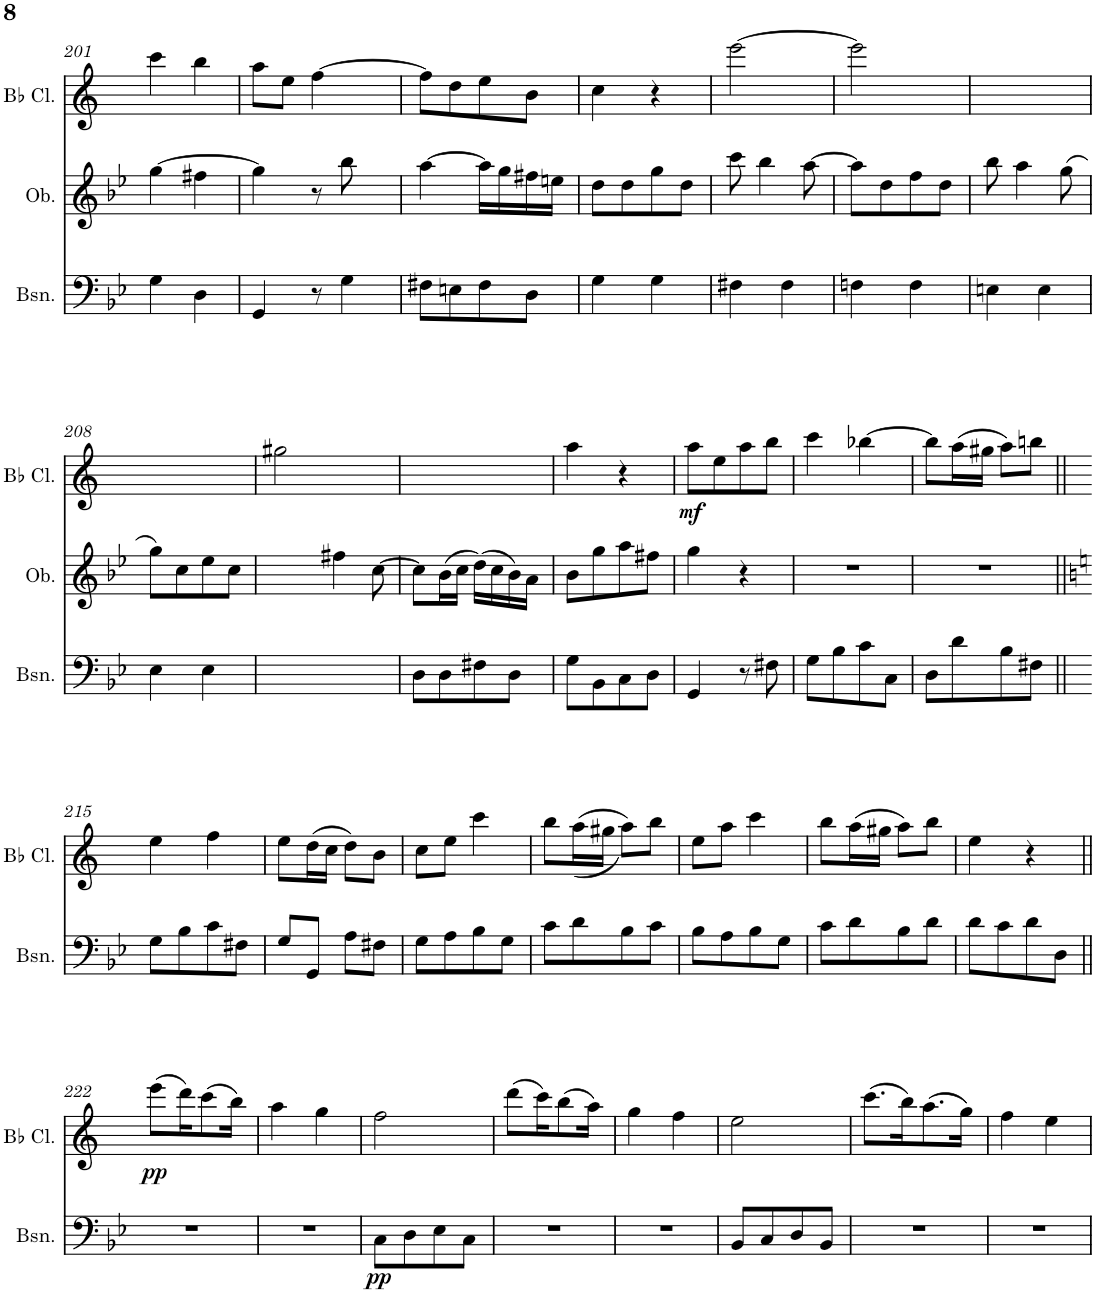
**kern	**dynam	**kern	**kern	**dynam
*part3	*part3	*part2	*part1	*part1
*staff3	*staff3	*staff2	*staff1	*staff1
*I"Bassoon	*	*I"Oboe	*I"Bb Clarinet	*
*I'Bsn.	*	*I'Ob.	*I'Bb Cl.	*
!!LO:PB:g=z
*clefF4	*	*clefG2	*clefG2	*
*	*	*	*Trd1c2	*
*k[b-e-]	*	*k[b-e-]	*k[]	*
*M2/4	*	*M2/4	*M2/4	*
=201	=201	=201	=201	=201
4G\	.	[>4gg\	4ccc\	.
4D\	.	4ff#X\	4bb\	.
=202	=202	=202	=202	=202
4GG/	.	4gg\]	8aa\L	.
.	.	.	8ee\J	.
8r	.	8r	[>4ff\	.
[8G\	.	8bb-\	.	.
8ryy	.	8ryy	8ryy	.
=203	=203	=203	=203	=203
8F#X\L	.	[>4aa\	8ff\L]	.
8G\]	.	.	8dd\	.
8En\	.	16aa\LL]	8ee\	.
.	.	16gg\	.	.
8F#\	.	16ff#X\	8b\J	.
.	.	16een\JJ	.	.
8D\J	.	8ryy	8ryy	.
=204	=204	=204	=204	=204
4G\	.	8dd\L	4cc\	.
.	.	8dd\	.	.
4G\	.	8gg\	4r	.
.	.	8dd\J	.	.
=205	=205	=205	=205	=205
4F#X\	.	8ccc\	[>2eee\	.
.	.	4bb-\	.	.
4F#\	.	.	.	.
.	.	[>8aa\	.	.
=206	=206	=206	=206	=206
4Fn\	.	8aa\L]	2eee\]	.
.	.	8dd\	.	.
4F\	.	8ff\	.	.
.	.	8dd\J	.	.
=207	=207	=207	=207	=207
4En\	.	8bb-\	2ryy	.
.	.	4aa\	.	.
4E\	.	.	.	.
.	.	(>8gg\	.	.
!!LO:LB:g=z
=208	=208	=208	=208	=208
4E-\	.	8gg\L)	2ryy	.
.	.	8cc\	.	.
4E-\	.	8ee-\	.	.
.	.	8cc\J	.	.
=209	=209	=209	=209	=209
2ryy	.	2ryy	2gg#X\	.
4.ryy	.	4ff#X\	4.ryy	.
.	.	[>8cc\	.	.
=210	=210	=210	=210	=210
8D\L	.	8cc\L]	2ryy	.
8D\	.	(>16b-\L	.	.
.	.	16cc\JJ	.	.
8F#X\	.	(>16dd\LL)	.	.
.	.	16cc\	.	.
8D\J	.	16b-\)	.	.
.	.	16a\JJ	.	.
=211	=211	=211	=211	=211
8G\L	.	8b-\L	4aa\	.
8BB-\	.	8gg\	.	.
8C\	.	8aa\	4r	.
8D\J	.	8ff#X\J	.	.
=212	=212	=212	=212	=212
!	!	!	!	!LO:DY:b
4GG/	.	4gg\	8aa\L	mf
.	.	.	8ee\	.
8r	.	4r	8aa\	.
8F#X\	.	.	8bb\J	.
=213	=213	=213	=213	=213
8G\L	.	2r	4ccc\	.
8B-\	.	.	.	.
8c\	.	.	[>4bb-X\	.
8C\J	.	.	.	.
=214	=214	=214	=214	=214
8D\L	.	2r	8bb-\L]	.
8d\	.	.	(>16aa\L	.
.	.	.	16gg#X\JJ	.
8B-\	.	.	8aa\L)	.
8F#X\J	.	.	8bbn\J	.
!!LO:LB:g=z
=215||	=215||	=215||	=215||	=215||
*	*	*k[]	*	*
8G\L	.	2r	4ee\	.
8B-\	.	.	.	.
8c\	.	.	4ff\	.
8F#X\J	.	.	.	.
=216	=216	=216	=216	=216
8G/L	.	2r	8ee\L	.
8GG/J	.	.	(>16dd\L	.
.	.	.	16cc\JJ	.
8A\L	.	.	8dd\L)	.
8F#X\J	.	.	8b\J	.
=217	=217	=217	=217	=217
8G\L	.	2r	8cc\L	.
8A\	.	.	8ee\J	.
8B-\	.	.	4ccc\	.
8G\J	.	.	.	.
=218	=218	=218	=218	=218
8c\L	.	2r	8bb\L	.
8d\	.	.	(>(<16aa\L	.
.	.	.	16gg#X\JJ	.
8B-\	.	.	8aa\L))	.
8c\J	.	.	8bb\J	.
=219	=219	=219	=219	=219
8B-\L	.	2r	8ee\L	.
8A\	.	.	8aa\J	.
8B-\	.	.	4ccc\	.
8G\J	.	.	.	.
=220	=220	=220	=220	=220
8c\L	.	2r	8bb\L	.
8d\	.	.	(>16aa\L	.
.	.	.	16gg#X\JJ	.
8B-\	.	.	8aa\L)	.
8d\J	.	.	8bb\J	.
=221	=221	=221	=221	=221
8d\L	.	2r	4ee\	.
8c\	.	.	.	.
8d\	.	.	4r	.
8D\J	.	.	.	.
!!LO:LB:g=z
=222||	=222||	=222||	=222||	=222||
*	*	*k[b-]	*	*
!	!	!	!	!LO:DY:b
2r	.	2r	(>8eee\L	pp
.	.	.	16ddd\K)	.
.	.	.	(>8ccc\	.
.	.	.	16bb\Jk)	.
.	.	.	8ryy	.
=223	=223	=223	=223	=223
2r	.	2r	4aa\	.
.	.	.	4gg\	.
=224	=224	=224	=224	=224
!	!LO:DY:b	!	!	!
8C\L	pp	2r	2ff\	.
8D\	.	.	.	.
8E-\	.	.	.	.
8C\J	.	.	.	.
=225	=225	=225	=225	=225
2r	.	2r	(>8ddd\L	.
.	.	.	16ccc\K)	.
.	.	.	(>8bb\	.
.	.	.	16aa\Jk)	.
.	.	.	8ryy	.
=226	=226	=226	=226	=226
2r	.	2r	4gg\	.
.	.	.	4ff\	.
=227	=227	=227	=227	=227
8BB-/L	.	2r	2ee\	.
8C/	.	.	.	.
8D/	.	.	.	.
8BB-/J	.	.	.	.
=228	=228	=228	=228	=228
2r	.	2r	(>8.ccc\L	.
.	.	.	16bb\K)	.
.	.	.	(>8.aa\	.
.	.	.	16gg\Jk)	.
=229	=229	=229	=229	=229
2r	.	2r	4ff\	.
.	.	.	4ee\	.
=	=	=	=	=
*-	*-	*-	*-	*-
